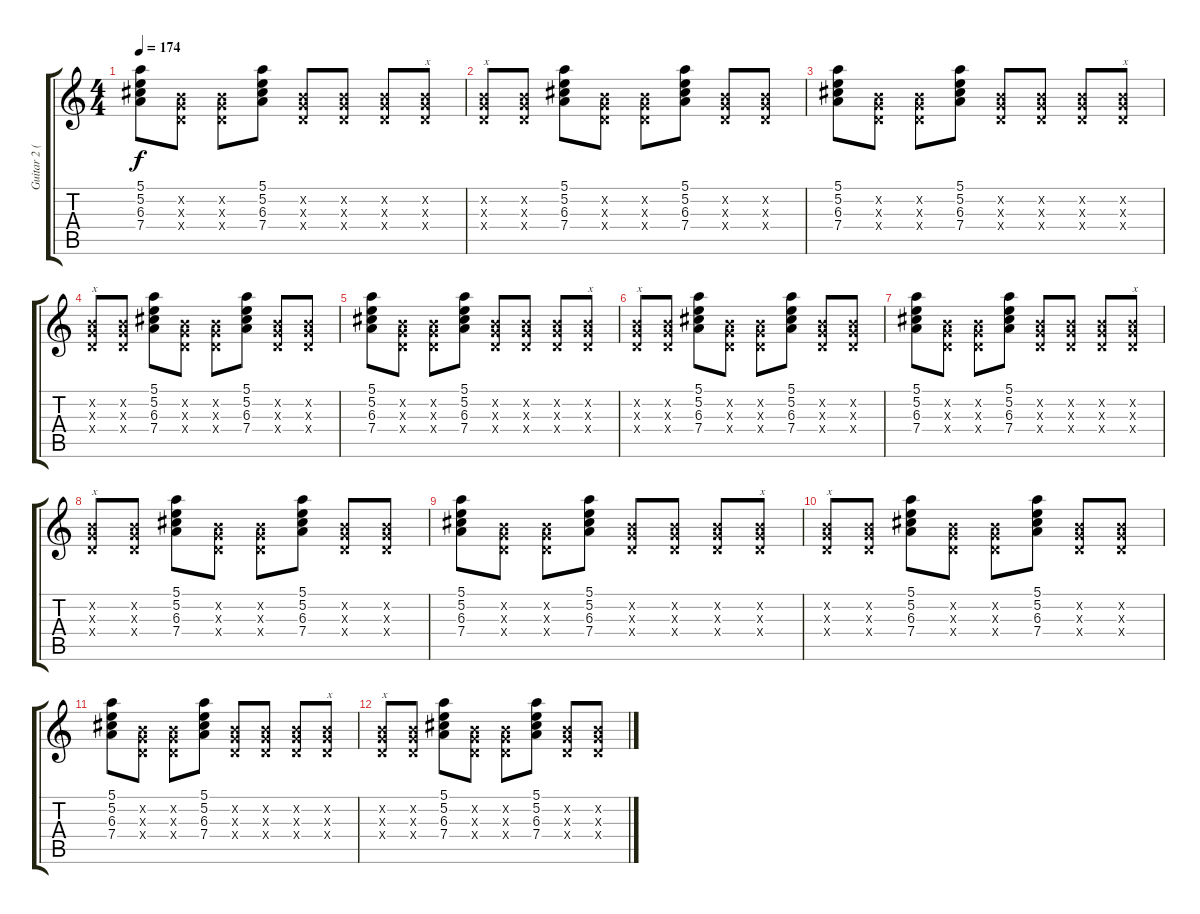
\track ("Guitar 2 (Clean)" "Guitar 2 (") {instrument electricguitarclean}
\staff {score tabs}
\tuning (E4 B3 G3 D3 A2 E2) {hide}
\ts (4 4)
\tempo 174
\clef g2
\ks c
(5.1 5.2 6.3 7.4).8{dy f} (0.2{x} 0.3{x} 0.4{x}).8 (0.2{x} 0.3{x} 0.4{x}).8 (5.1 5.2 6.3 7.4).8 (0.2{x} 0.3{x} 0.4{x}).8 (0.2{x} 0.3{x} 0.4{x}).8 (0.2{x} 0.3{x} 0.4{x}).8 (0.2{x} 0.3{x} 0.4{x}).8{txt "x"} |
(0.2{x} 0.3{x} 0.4{x}).8{txt "x"} (0.2{x} 0.3{x} 0.4{x}).8 (5.1 5.2 6.3 7.4).8 (0.2{x} 0.3{x} 0.4{x}).8 (0.2{x} 0.3{x} 0.4{x}).8 (5.1 5.2 6.3 7.4).8 (0.2{x} 0.3{x} 0.4{x}).8 (0.2{x} 0.3{x} 0.4{x}).8 |
(5.1 5.2 6.3 7.4).8 (0.2{x} 0.3{x} 0.4{x}).8 (0.2{x} 0.3{x} 0.4{x}).8 (5.1 5.2 6.3 7.4).8 (0.2{x} 0.3{x} 0.4{x}).8 (0.2{x} 0.3{x} 0.4{x}).8 (0.2{x} 0.3{x} 0.4{x}).8 (0.2{x} 0.3{x} 0.4{x}).8{txt "x"} |
(0.2{x} 0.3{x} 0.4{x}).8{txt "x"} (0.2{x} 0.3{x} 0.4{x}).8 (5.1 5.2 6.3 7.4).8 (0.2{x} 0.3{x} 0.4{x}).8 (0.2{x} 0.3{x} 0.4{x}).8 (5.1 5.2 6.3 7.4).8 (0.2{x} 0.3{x} 0.4{x}).8 (0.2{x} 0.3{x} 0.4{x}).8 |
(5.1 5.2 6.3 7.4).8 (0.2{x} 0.3{x} 0.4{x}).8 (0.2{x} 0.3{x} 0.4{x}).8 (5.1 5.2 6.3 7.4).8 (0.2{x} 0.3{x} 0.4{x}).8 (0.2{x} 0.3{x} 0.4{x}).8 (0.2{x} 0.3{x} 0.4{x}).8 (0.2{x} 0.3{x} 0.4{x}).8{txt "x"} |
(0.2{x} 0.3{x} 0.4{x}).8{txt "x"} (0.2{x} 0.3{x} 0.4{x}).8 (5.1 5.2 6.3 7.4).8 (0.2{x} 0.3{x} 0.4{x}).8 (0.2{x} 0.3{x} 0.4{x}).8 (5.1 5.2 6.3 7.4).8 (0.2{x} 0.3{x} 0.4{x}).8 (0.2{x} 0.3{x} 0.4{x}).8 |
(5.1 5.2 6.3 7.4).8 (0.2{x} 0.3{x} 0.4{x}).8 (0.2{x} 0.3{x} 0.4{x}).8 (5.1 5.2 6.3 7.4).8 (0.2{x} 0.3{x} 0.4{x}).8 (0.2{x} 0.3{x} 0.4{x}).8 (0.2{x} 0.3{x} 0.4{x}).8 (0.2{x} 0.3{x} 0.4{x}).8{txt "x"} |
(0.2{x} 0.3{x} 0.4{x}).8{txt "x"} (0.2{x} 0.3{x} 0.4{x}).8 (5.1 5.2 6.3 7.4).8 (0.2{x} 0.3{x} 0.4{x}).8 (0.2{x} 0.3{x} 0.4{x}).8 (5.1 5.2 6.3 7.4).8 (0.2{x} 0.3{x} 0.4{x}).8 (0.2{x} 0.3{x} 0.4{x}).8 |
(5.1 5.2 6.3 7.4).8 (0.2{x} 0.3{x} 0.4{x}).8 (0.2{x} 0.3{x} 0.4{x}).8 (5.1 5.2 6.3 7.4).8 (0.2{x} 0.3{x} 0.4{x}).8 (0.2{x} 0.3{x} 0.4{x}).8 (0.2{x} 0.3{x} 0.4{x}).8 (0.2{x} 0.3{x} 0.4{x}).8{txt "x"} |
(0.2{x} 0.3{x} 0.4{x}).8{txt "x"} (0.2{x} 0.3{x} 0.4{x}).8 (5.1 5.2 6.3 7.4).8 (0.2{x} 0.3{x} 0.4{x}).8 (0.2{x} 0.3{x} 0.4{x}).8 (5.1 5.2 6.3 7.4).8 (0.2{x} 0.3{x} 0.4{x}).8 (0.2{x} 0.3{x} 0.4{x}).8 |
(5.1 5.2 6.3 7.4).8 (0.2{x} 0.3{x} 0.4{x}).8 (0.2{x} 0.3{x} 0.4{x}).8 (5.1 5.2 6.3 7.4).8 (0.2{x} 0.3{x} 0.4{x}).8 (0.2{x} 0.3{x} 0.4{x}).8 (0.2{x} 0.3{x} 0.4{x}).8 (0.2{x} 0.3{x} 0.4{x}).8{txt "x"} |
(0.2{x} 0.3{x} 0.4{x}).8{txt "x"} (0.2{x} 0.3{x} 0.4{x}).8 (5.1 5.2 6.3 7.4).8 (0.2{x} 0.3{x} 0.4{x}).8 (0.2{x} 0.3{x} 0.4{x}).8 (5.1 5.2 6.3 7.4).8 (0.2{x} 0.3{x} 0.4{x}).8 (0.2{x} 0.3{x} 0.4{x}).8
